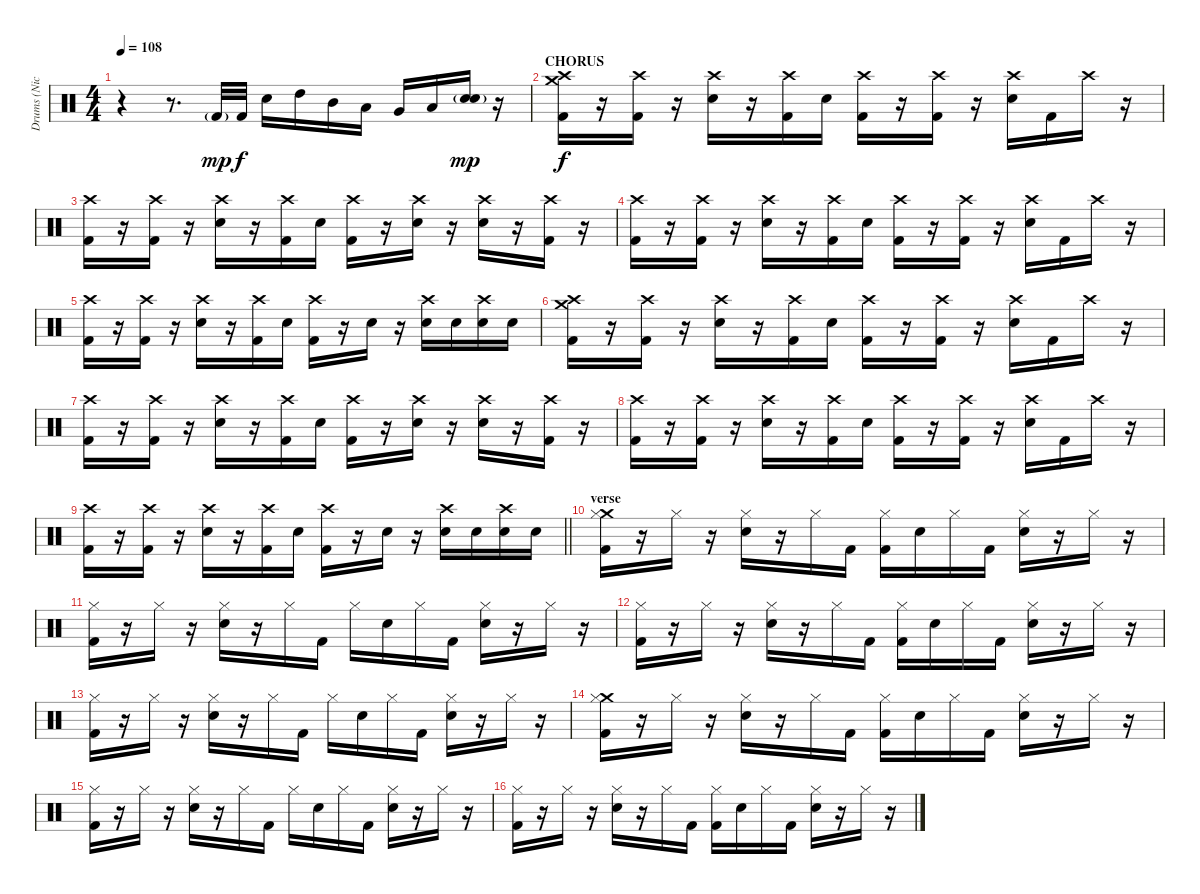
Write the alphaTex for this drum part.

\track ("Drums (Nick)" "Drums (Nic") {instrument percussion}
\staff {score}
\articulation defaults
\ts (4 4)
\tempo 108
\clef neutral
\ks c
r.4{dy mp} r.8{d} "Kick (hit) 2"{g}.32 "Kick (hit) 2".32{dy f} "Electric Snare (hit)".16 "High Tom (hit)".16 "Mid Tom (hit)".16 "Low Tom (hit)".16 "Very Low Tom (hit)".16 "Low Floor Tom (hit)".16 ("Electric Snare (hit)"{g} "Electric Snare (hit)").16{dy mp} r.16 |
\section ("" "CHORUS")
("Crash medium (hit)" "Crash high (hit)" "Kick (hit) 2").16{dy f} r.16 ("Crash high (hit)" "Kick (hit) 2").16 r.16 ("Crash high (hit)" "Electric Snare (hit)").16 r.16 ("Crash high (hit)" "Kick (hit) 2").16 "Electric Snare (hit)".16 ("Crash high (hit)" "Kick (hit) 2").16 r.16 ("Crash high (hit)" "Kick (hit) 2").16 r.16 ("Crash high (hit)" "Electric Snare (hit)").16 "Kick (hit) 2".16 "Crash high (hit)".16 r.16 |
("Crash high (hit)" "Kick (hit) 2").16 r.16 ("Crash high (hit)" "Kick (hit) 2").16 r.16 ("Crash high (hit)" "Electric Snare (hit)").16 r.16 ("Crash high (hit)" "Kick (hit) 2").16 "Electric Snare (hit)".16 ("Crash high (hit)" "Kick (hit) 2").16 r.16 ("Crash high (hit)" "Electric Snare (hit)").16 r.16 ("Crash high (hit)" "Electric Snare (hit)").16 r.16 ("Crash high (hit)" "Kick (hit) 2").16 r.16 |
("Crash high (hit)" "Kick (hit) 2").16 r.16 ("Crash high (hit)" "Kick (hit) 2").16 r.16 ("Crash high (hit)" "Electric Snare (hit)").16 r.16 ("Crash high (hit)" "Kick (hit) 2").16 "Electric Snare (hit)".16 ("Crash high (hit)" "Kick (hit) 2").16 r.16 ("Crash high (hit)" "Kick (hit) 2").16 r.16 ("Crash high (hit)" "Electric Snare (hit)").16 "Kick (hit) 2".16 "Crash high (hit)".16 r.16 |
("Crash high (hit)" "Kick (hit) 2").16 r.16 ("Crash high (hit)" "Kick (hit) 2").16 r.16 ("Crash high (hit)" "Electric Snare (hit)").16 r.16 ("Crash high (hit)" "Kick (hit) 2").16 "Electric Snare (hit)".16 ("Crash high (hit)" "Kick (hit) 2").16 r.16 "Electric Snare (hit)".16 r.16 ("Crash high (hit)" "Electric Snare (hit)").16 "Electric Snare (hit)".16 ("Crash high (hit)" "Electric Snare (hit)").16 "Electric Snare (hit)".16 |
("Crash medium (hit)" "Crash high (hit)" "Kick (hit) 2").16 r.16 ("Crash high (hit)" "Kick (hit) 2").16 r.16 ("Crash high (hit)" "Electric Snare (hit)").16 r.16 ("Crash high (hit)" "Kick (hit) 2").16 "Electric Snare (hit)".16 ("Crash high (hit)" "Kick (hit) 2").16 r.16 ("Crash high (hit)" "Kick (hit) 2").16 r.16 ("Crash high (hit)" "Electric Snare (hit)").16 "Kick (hit) 2".16 "Crash high (hit)".16 r.16 |
("Crash high (hit)" "Kick (hit) 2").16 r.16 ("Crash high (hit)" "Kick (hit) 2").16 r.16 ("Crash high (hit)" "Electric Snare (hit)").16 r.16 ("Crash high (hit)" "Kick (hit) 2").16 "Electric Snare (hit)".16 ("Crash high (hit)" "Kick (hit) 2").16 r.16 ("Crash high (hit)" "Electric Snare (hit)").16 r.16 ("Crash high (hit)" "Electric Snare (hit)").16 r.16 ("Crash high (hit)" "Kick (hit) 2").16 r.16 |
("Crash high (hit)" "Kick (hit) 2").16 r.16 ("Crash high (hit)" "Kick (hit) 2").16 r.16 ("Crash high (hit)" "Electric Snare (hit)").16 r.16 ("Crash high (hit)" "Kick (hit) 2").16 "Electric Snare (hit)".16 ("Crash high (hit)" "Kick (hit) 2").16 r.16 ("Crash high (hit)" "Kick (hit) 2").16 r.16 ("Crash high (hit)" "Electric Snare (hit)").16 "Kick (hit) 2".16 "Crash high (hit)".16 r.16 |
\barLineRight lightlight
("Crash high (hit)" "Kick (hit) 2").16 r.16 ("Crash high (hit)" "Kick (hit) 2").16 r.16 ("Crash high (hit)" "Electric Snare (hit)").16 r.16 ("Crash high (hit)" "Kick (hit) 2").16 "Electric Snare (hit)".16 ("Crash high (hit)" "Kick (hit) 2").16 r.16 "Electric Snare (hit)".16 r.16 ("Crash high (hit)" "Electric Snare (hit)").16 "Electric Snare (hit)".16 ("Crash high (hit)" "Electric Snare (hit)").16 "Electric Snare (hit)".16 |
\section ("" "verse")
("Crash medium (hit)" "Hi-Hat (closed)" "Kick (hit) 2").16 r.16 "Hi-Hat (closed)".16 r.16 ("Hi-Hat (closed)" "Electric Snare (hit)").16 r.16 "Hi-Hat (closed)".16 "Kick (hit) 2".16 ("Hi-Hat (closed)" "Kick (hit) 2").16 "Electric Snare (hit)".16 "Hi-Hat (closed)".16 "Kick (hit) 2".16 ("Hi-Hat (closed)" "Electric Snare (hit)").16 r.16 "Hi-Hat (closed)".16 r.16 |
("Hi-Hat (closed)" "Kick (hit) 2").16 r.16 "Hi-Hat (closed)".16 r.16 ("Hi-Hat (closed)" "Electric Snare (hit)").16 r.16 "Hi-Hat (closed)".16 "Kick (hit) 2".16 "Hi-Hat (closed)".16 "Electric Snare (hit)".16 "Hi-Hat (closed)".16 "Kick (hit) 2".16 ("Hi-Hat (closed)" "Electric Snare (hit)").16 r.16 "Hi-Hat (closed)".16 r.16 |
("Hi-Hat (closed)" "Kick (hit) 2").16 r.16 "Hi-Hat (closed)".16 r.16 ("Hi-Hat (closed)" "Electric Snare (hit)").16 r.16 "Hi-Hat (closed)".16 "Kick (hit) 2".16 ("Hi-Hat (closed)" "Kick (hit) 2").16 "Electric Snare (hit)".16 "Hi-Hat (closed)".16 "Kick (hit) 2".16 ("Hi-Hat (closed)" "Electric Snare (hit)").16 r.16 "Hi-Hat (closed)".16 r.16 |
("Hi-Hat (closed)" "Kick (hit) 2").16 r.16 "Hi-Hat (closed)".16 r.16 ("Hi-Hat (closed)" "Electric Snare (hit)").16 r.16 "Hi-Hat (closed)".16 "Kick (hit) 2".16 "Hi-Hat (closed)".16 "Electric Snare (hit)".16 "Hi-Hat (closed)".16 "Kick (hit) 2".16 ("Hi-Hat (closed)" "Electric Snare (hit)").16 r.16 "Hi-Hat (closed)".16 r.16 |
("Crash medium (hit)" "Hi-Hat (closed)" "Kick (hit) 2").16 r.16 "Hi-Hat (closed)".16 r.16 ("Hi-Hat (closed)" "Electric Snare (hit)").16 r.16 "Hi-Hat (closed)".16 "Kick (hit) 2".16 ("Hi-Hat (closed)" "Kick (hit) 2").16 "Electric Snare (hit)".16 "Hi-Hat (closed)".16 "Kick (hit) 2".16 ("Hi-Hat (closed)" "Electric Snare (hit)").16 r.16 "Hi-Hat (closed)".16 r.16 |
("Hi-Hat (closed)" "Kick (hit) 2").16 r.16 "Hi-Hat (closed)".16 r.16 ("Hi-Hat (closed)" "Electric Snare (hit)").16 r.16 "Hi-Hat (closed)".16 "Kick (hit) 2".16 "Hi-Hat (closed)".16 "Electric Snare (hit)".16 "Hi-Hat (closed)".16 "Kick (hit) 2".16 ("Hi-Hat (closed)" "Electric Snare (hit)").16 r.16 "Hi-Hat (closed)".16 r.16 |
("Hi-Hat (closed)" "Kick (hit) 2").16 r.16 "Hi-Hat (closed)".16 r.16 ("Hi-Hat (closed)" "Electric Snare (hit)").16 r.16 "Hi-Hat (closed)".16 "Kick (hit) 2".16 ("Hi-Hat (closed)" "Kick (hit) 2").16 "Electric Snare (hit)".16 "Hi-Hat (closed)".16 "Kick (hit) 2".16 ("Hi-Hat (closed)" "Electric Snare (hit)").16 r.16 "Hi-Hat (closed)".16 r.16
